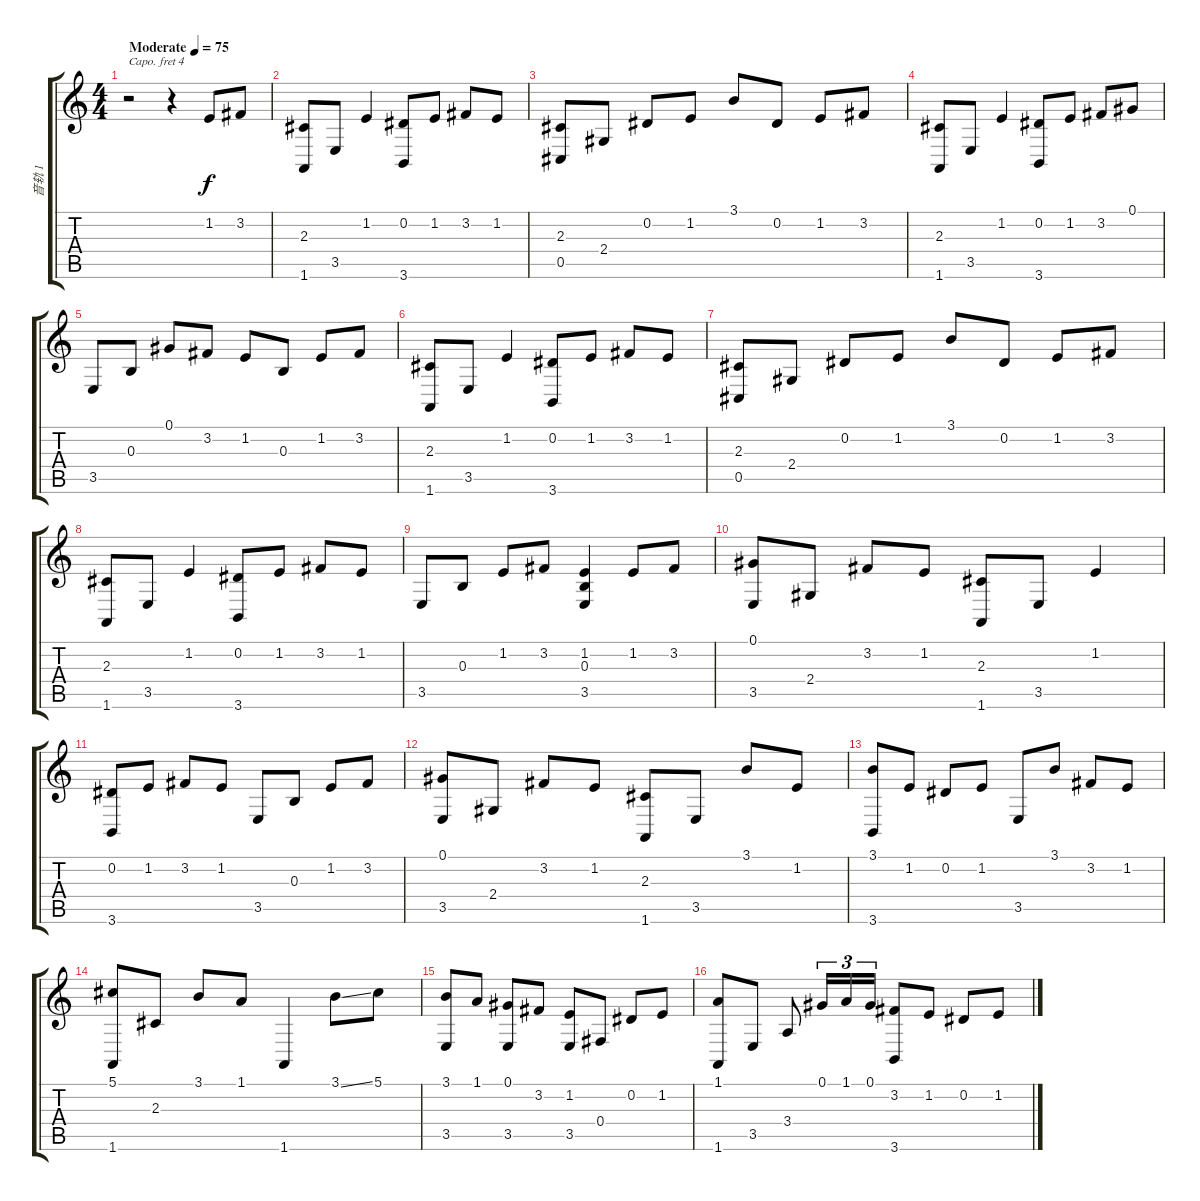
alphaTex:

\track ("音轨 1" "音轨 1") {instrument acousticgrandpiano}
\staff {score tabs}
\capo 4
\tuning (E4 B3 G3 D3 A2 E2) {hide}
\ts (4 4)
\tempo (75 "Moderate")
\clef g2
\ks c
r.2{dy f instrument acousticgrandpiano} r.4 1.2.8 3.2.8 |
(2.3 1.6).8 3.5.8 1.2.4 (0.2 3.6).8 1.2.8 3.2.8 1.2.8 |
(2.3 0.5).8 2.4.8 0.2.8 1.2.8 3.1.8 0.2.8 1.2.8 3.2.8 |
(2.3 1.6).8 3.5.8 1.2.4 (0.2 3.6).8 1.2.8 3.2.8 0.1.8 |
3.5.8 0.3.8 0.1.8 3.2.8 1.2.8 0.3.8 1.2.8 3.2.8 |
(2.3 1.6).8 3.5.8 1.2.4 (0.2 3.6).8 1.2.8 3.2.8 1.2.8 |
(2.3 0.5).8 2.4.8 0.2.8 1.2.8 3.1.8 0.2.8 1.2.8 3.2.8 |
(2.3 1.6).8 3.5.8 1.2.4 (0.2 3.6).8 1.2.8 3.2.8 1.2.8 |
3.5.8 0.3.8 1.2.8 3.2.8 (1.2 0.3 3.5).4 1.2.8 3.2.8 |
(0.1 3.5).8 2.4.8 3.2.8 1.2.8 (2.3 1.6).8 3.5.8 1.2.4 |
(0.2 3.6).8 1.2.8 3.2.8 1.2.8 3.5.8 0.3.8 1.2.8 3.2.8 |
(0.1 3.5).8 2.4.8 3.2.8 1.2.8 (2.3 1.6).8 3.5.8 3.1.8 1.2.8 |
(3.1 3.6).8 1.2.8 0.2.8 1.2.8 3.5.8 3.1.8 3.2.8 1.2.8 |
(5.1 1.6).8 2.3.8 3.1.8 1.1.8 1.6.4 3.1{ss}.8 5.1.8 |
(3.1 3.5).8 1.1.8 (0.1 3.5).8 3.2.8 (1.2 3.5).8 0.4.8 0.2.8 1.2.8 |
(1.1 1.6).8 3.5.8 3.4.8 0.1.16{tu (3 2)} 1.1.16{tu (3 2)} 0.1.16{tu (3 2)} (3.2 3.6).8 1.2.8 0.2.8 1.2.8
